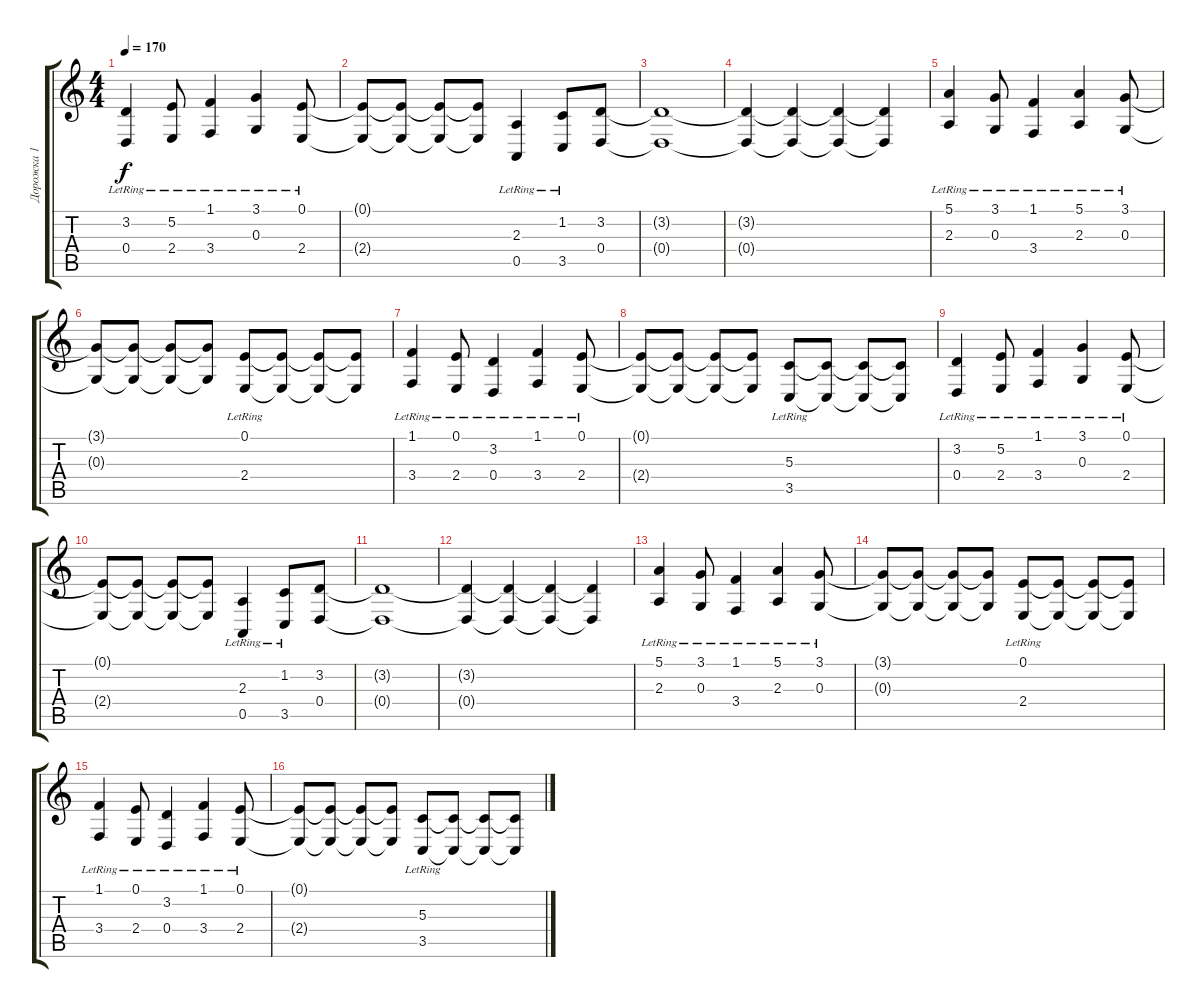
\track ("Дорожка 1" "Дорожка 1") {instrument pad1newage}
\staff {score tabs}
\tuning (E4 B3 G3 D3 A2 E2) {hide}
\ts (4 4)
\tempo 170
\clef g2
\ks c
(3.2{lr} 0.4{lr}).4{dy f} (5.2{lr} 2.4{lr}).8 (1.1{lr} 3.4{lr}).4 (3.1{lr} 0.3{lr}).4 (0.1{lr} 2.4{lr}).8 |
(0.1{t} 2.4{t}).8 (0.1{t} 2.4{t}).8 (0.1{t} 2.4{t}).8 (0.1{t} 2.4{t}).8 (2.3 0.5{lr}).4 (1.2{lr} 3.5).8 (3.2 0.4).8 |
(3.2{t} 0.4{t}).1 |
(3.2{t} 0.4{t}).4 (3.2{t} 0.4{t}).4 (3.2{t} 0.4{t}).4 (3.2{t} 0.4{t}).4 |
(5.1{lr} 2.3{lr}).4 (3.1{lr} 0.3{lr}).8 (1.1{lr} 3.4{lr}).4 (5.1{lr} 2.3{lr}).4 (3.1{lr} 0.3{lr}).8 |
(3.1{t} 0.3{t}).8 (3.1{t} 0.3{t}).8 (3.1{t} 0.3{t}).8 (3.1{t} 0.3{t}).8 (0.1{lr} 2.4{lr}).8 (0.1{t} 2.4{t}).8 (0.1{t} 2.4{t}).8 (0.1{t} 2.4{t}).8 |
(1.1{lr} 3.4{lr}).4 (0.1{lr} 2.4{lr}).8 (3.2{lr} 0.4{lr}).4 (1.1{lr} 3.4{lr}).4 (0.1{lr} 2.4{lr}).8 |
(0.1{t} 2.4{t}).8 (0.1{t} 2.4{t}).8 (0.1{t} 2.4{t}).8 (0.1{t} 2.4{t}).8 (5.3{lr} 3.5{lr}).8 (5.3{t} 3.5{t}).8 (5.3{t} 3.5{t}).8 (5.3{t} 3.5{t}).8 |
(3.2{lr} 0.4{lr}).4 (5.2{lr} 2.4{lr}).8 (1.1{lr} 3.4{lr}).4 (3.1{lr} 0.3{lr}).4 (0.1{lr} 2.4{lr}).8 |
(0.1{t} 2.4{t}).8 (0.1{t} 2.4{t}).8 (0.1{t} 2.4{t}).8 (0.1{t} 2.4{t}).8 (2.3 0.5{lr}).4 (1.2{lr} 3.5).8 (3.2 0.4).8 |
(3.2{t} 0.4{t}).1 |
(3.2{t} 0.4{t}).4 (3.2{t} 0.4{t}).4 (3.2{t} 0.4{t}).4 (3.2{t} 0.4{t}).4 |
(5.1{lr} 2.3{lr}).4{instrument acousticgrandpiano} (3.1{lr} 0.3{lr}).8 (1.1{lr} 3.4{lr}).4 (5.1{lr} 2.3{lr}).4 (3.1{lr} 0.3{lr}).8 |
(3.1{t} 0.3{t}).8 (3.1{t} 0.3{t}).8 (3.1{t} 0.3{t}).8 (3.1{t} 0.3{t}).8 (0.1{lr} 2.4{lr}).8 (0.1{t} 2.4{t}).8 (0.1{t} 2.4{t}).8 (0.1{t} 2.4{t}).8 |
(1.1{lr} 3.4{lr}).4 (0.1{lr} 2.4{lr}).8 (3.2{lr} 0.4{lr}).4 (1.1{lr} 3.4{lr}).4 (0.1{lr} 2.4{lr}).8 |
(0.1{t} 2.4{t}).8 (0.1{t} 2.4{t}).8 (0.1{t} 2.4{t}).8 (0.1{t} 2.4{t}).8 (5.3{lr} 3.5{lr}).8 (5.3{t} 3.5{t}).8 (5.3{t} 3.5{t}).8 (5.3{t} 3.5{t}).8
